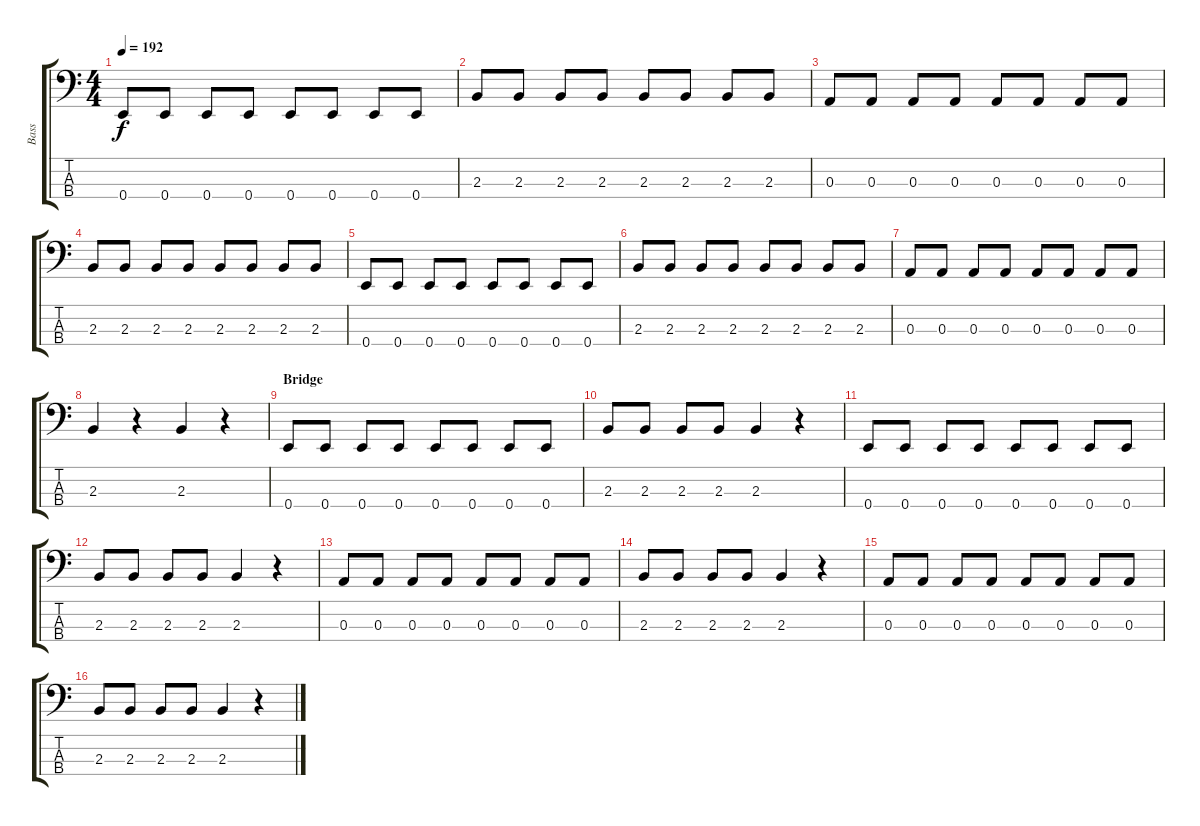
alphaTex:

\track ("Bass" "Bass") {instrument slapbass2}
\staff {score tabs}
\tuning (G2 D2 A1 E1) {hide}
\ts (4 4)
\tempo 192
\clef f4
\ks c
0.4.8{dy f} 0.4.8 0.4.8 0.4.8 0.4.8 0.4.8 0.4.8 0.4.8 |
2.3.8 2.3.8 2.3.8 2.3.8 2.3.8 2.3.8 2.3.8 2.3.8 |
0.3.8 0.3.8 0.3.8 0.3.8 0.3.8 0.3.8 0.3.8 0.3.8 |
2.3.8 2.3.8 2.3.8 2.3.8 2.3.8 2.3.8 2.3.8 2.3.8 |
0.4.8 0.4.8 0.4.8 0.4.8 0.4.8 0.4.8 0.4.8 0.4.8 |
2.3.8 2.3.8 2.3.8 2.3.8 2.3.8 2.3.8 2.3.8 2.3.8 |
0.3.8 0.3.8 0.3.8 0.3.8 0.3.8 0.3.8 0.3.8 0.3.8 |
2.3.4 r.4 2.3.4 r.4 |
\section ("" "Bridge")
0.4.8 0.4.8 0.4.8 0.4.8 0.4.8 0.4.8 0.4.8 0.4.8 |
2.3.8 2.3.8 2.3.8 2.3.8 2.3.4 r.4 |
0.4.8 0.4.8 0.4.8 0.4.8 0.4.8 0.4.8 0.4.8 0.4.8 |
2.3.8 2.3.8 2.3.8 2.3.8 2.3.4 r.4 |
0.3.8 0.3.8 0.3.8 0.3.8 0.3.8 0.3.8 0.3.8 0.3.8 |
2.3.8 2.3.8 2.3.8 2.3.8 2.3.4 r.4 |
0.3.8 0.3.8 0.3.8 0.3.8 0.3.8 0.3.8 0.3.8 0.3.8 |
2.3.8 2.3.8 2.3.8 2.3.8 2.3.4 r.4
